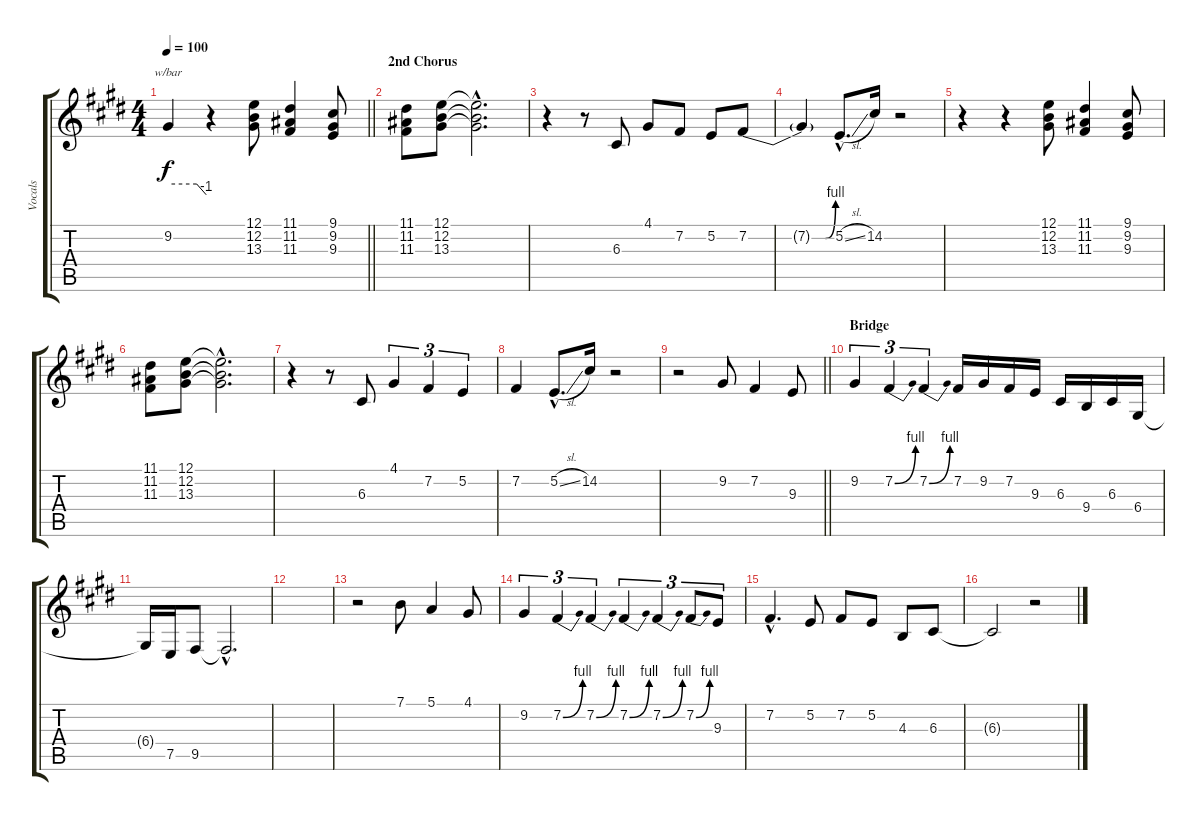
\track ("Vocals" "Vocals") {instrument lead6voice}
\staff {score tabs}
\tuning (E4 B3 G3 D3 A2 E2) {hide}
\ts (4 4)
\tempo 100
\clef g2
\barLineRight lightlight
\ks c#minor
9.2.4{tbe (custom default 0 0 45 0 60 -4) dy f} r.4 (12.1 12.2 13.3).8 (11.1 11.2 11.3).4 (9.1 9.2 9.3).8 |
\section ("" "2nd Chorus")
(11.1 11.2 11.3).8 (12.1 12.2 13.3).8 (12.1{hac t} 12.2{hac t} 13.3{hac t}).2{d} |
r.4 r.8 6.3.8 4.1.8 7.2.8 5.2.8 7.2{be (custom 0 0 30 0 46 0 53 0 60 4)}.8 |
7.2{t}.4 5.2{sl hac}.8{d} 14.2.16 r.2 |
r.4 r.4 (12.1 12.2 13.3).8 (11.1 11.2 11.3).4 (9.1 9.2 9.3).8 |
(11.1 11.2 11.3).8 (12.1 12.2 13.3).8 (12.1{hac t} 12.2{hac t} 13.3{hac t}).2{d} |
r.4 r.8 6.3.8 4.1.4{tu (3 2)} 7.2.4{tu (3 2)} 5.2.4{tu (3 2)} |
7.2.4 5.2{sl hac}.8{d} 14.2.16 r.2 |
\barLineRight lightlight
r.2 9.2.8 7.2.4 9.3.8 |
\section ("" "Bridge")
9.2.4{tu (3 2)} 7.2{be (bend 0 0 60 4)}.4{tu (3 2)} 7.2{be (bend 0 0 60 4)}.4{tu (3 2)} 7.2.16 9.2.16 7.2.16 9.3.16 6.3.16 9.4.16 6.3.16 6.4.16 |
6.4{t}.16 7.5.16 9.5.8 9.5{hac t}.2{d} |
|
r.2 7.1.8 5.1.4 4.1.8 |
9.2.4{tu (3 2)} 7.2{be (bend 0 0 60 4)}.4{tu (3 2)} 7.2{be (bend 0 0 60 4)}.4{tu (3 2)} 7.2{be (bend 0 0 60 4)}.4{tu (3 2)} 7.2{be (bend 0 0 60 4)}.4{tu (3 2)} 7.2{be (bend 0 0 60 4)}.8{tu (3 2)} 9.3.8{tu (3 2)} |
7.2{hac}.4{d} 5.2.8 7.2.8 5.2.8 4.3.8 6.3.8 |
6.3{t}.2 r.2
